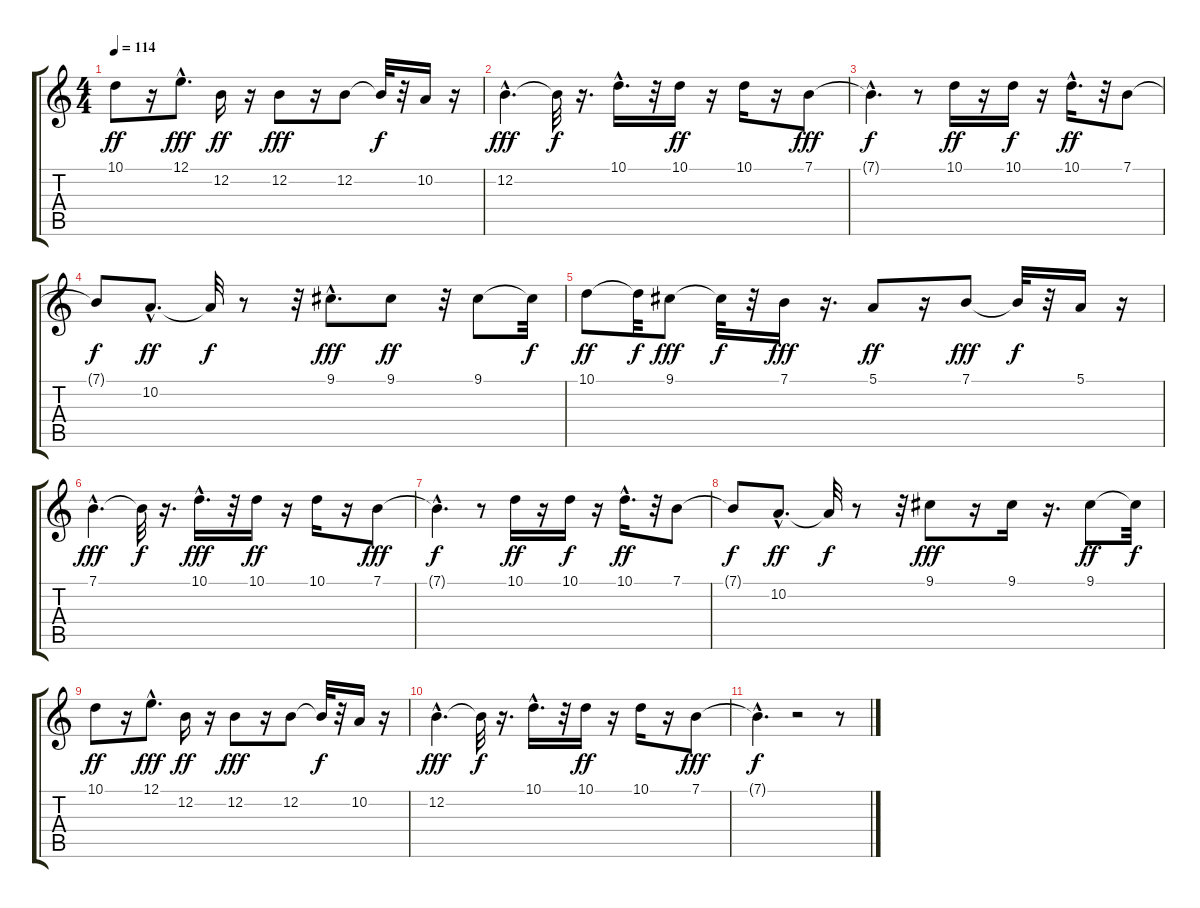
\track "" {instrument altosax}
\staff {score tabs}
\tuning (E4 B3 G3 D3 A2 E2) {hide}
\ts (4 4)
\tempo 114
\clef g2
\ks c
10.1.8{dy ff} r.16 12.1{hac}.8{d dy fff} 12.2.16{dy ff} r.16 12.2.8{dy fff} r.16 12.2.8 12.2{t}.32{dy f} r.32 10.2.16 r.16 |
12.2{hac}.4{d dy fff} 12.2{t}.32{dy f} r.16{d} 10.1{hac}.16{d} r.32 10.1.16{dy ff} r.16 10.1.16 r.16 7.1.8{dy fff} |
7.1{hac t}.4{d dy f} r.8 10.1.16{dy ff} r.16 10.1.16{dy f} r.16 10.1{hac}.16{d dy ff} r.32 7.1.8 |
7.1{t}.8{dy f} 10.2{hac}.8{d dy ff} 10.2{t}.32{dy f} r.8 r.32 9.1{hac}.8{d dy fff} 9.1.8{dy ff} r.32 9.1.8 9.1{t}.32{dy f} |
10.1.8{dy ff} 10.1{t}.32{dy f} 9.1.8{dy fff} 9.1{t}.32{dy f} r.32 7.1.16{dy fff} r.16{d} 5.1.8{dy ff} r.16 7.1.8{dy fff} 7.1{t}.32{dy f} r.32 5.1.16 r.16 |
7.1{hac}.4{d dy fff} 7.1{t}.32{dy f} r.16{d} 10.1{hac}.16{d dy fff} r.32 10.1.16{dy ff} r.16 10.1.16 r.16 7.1.8{dy fff} |
7.1{hac t}.4{d dy f} r.8 10.1.16{dy ff} r.16 10.1.16{dy f} r.16 10.1{hac}.16{d dy ff} r.32 7.1.8 |
7.1{t}.8{dy f} 10.2{hac}.8{d dy ff} 10.2{t}.32{dy f} r.8 r.32 9.1.8{dy fff} r.16 9.1.16 r.16{d} 9.1.8{dy ff} 9.1{t}.32{dy f} |
10.1.8{dy ff} r.16 12.1{hac}.8{d dy fff} 12.2.16{dy ff} r.16 12.2.8{dy fff} r.16 12.2.8 12.2{t}.32{dy f} r.32 10.2.16 r.16 |
12.2{hac}.4{d dy fff} 12.2{t}.32{dy f} r.16{d} 10.1{hac}.16{d} r.32 10.1.16{dy ff} r.16 10.1.16 r.16 7.1.8{dy fff} |
7.1{hac t}.4{d dy f} r.2 r.8
